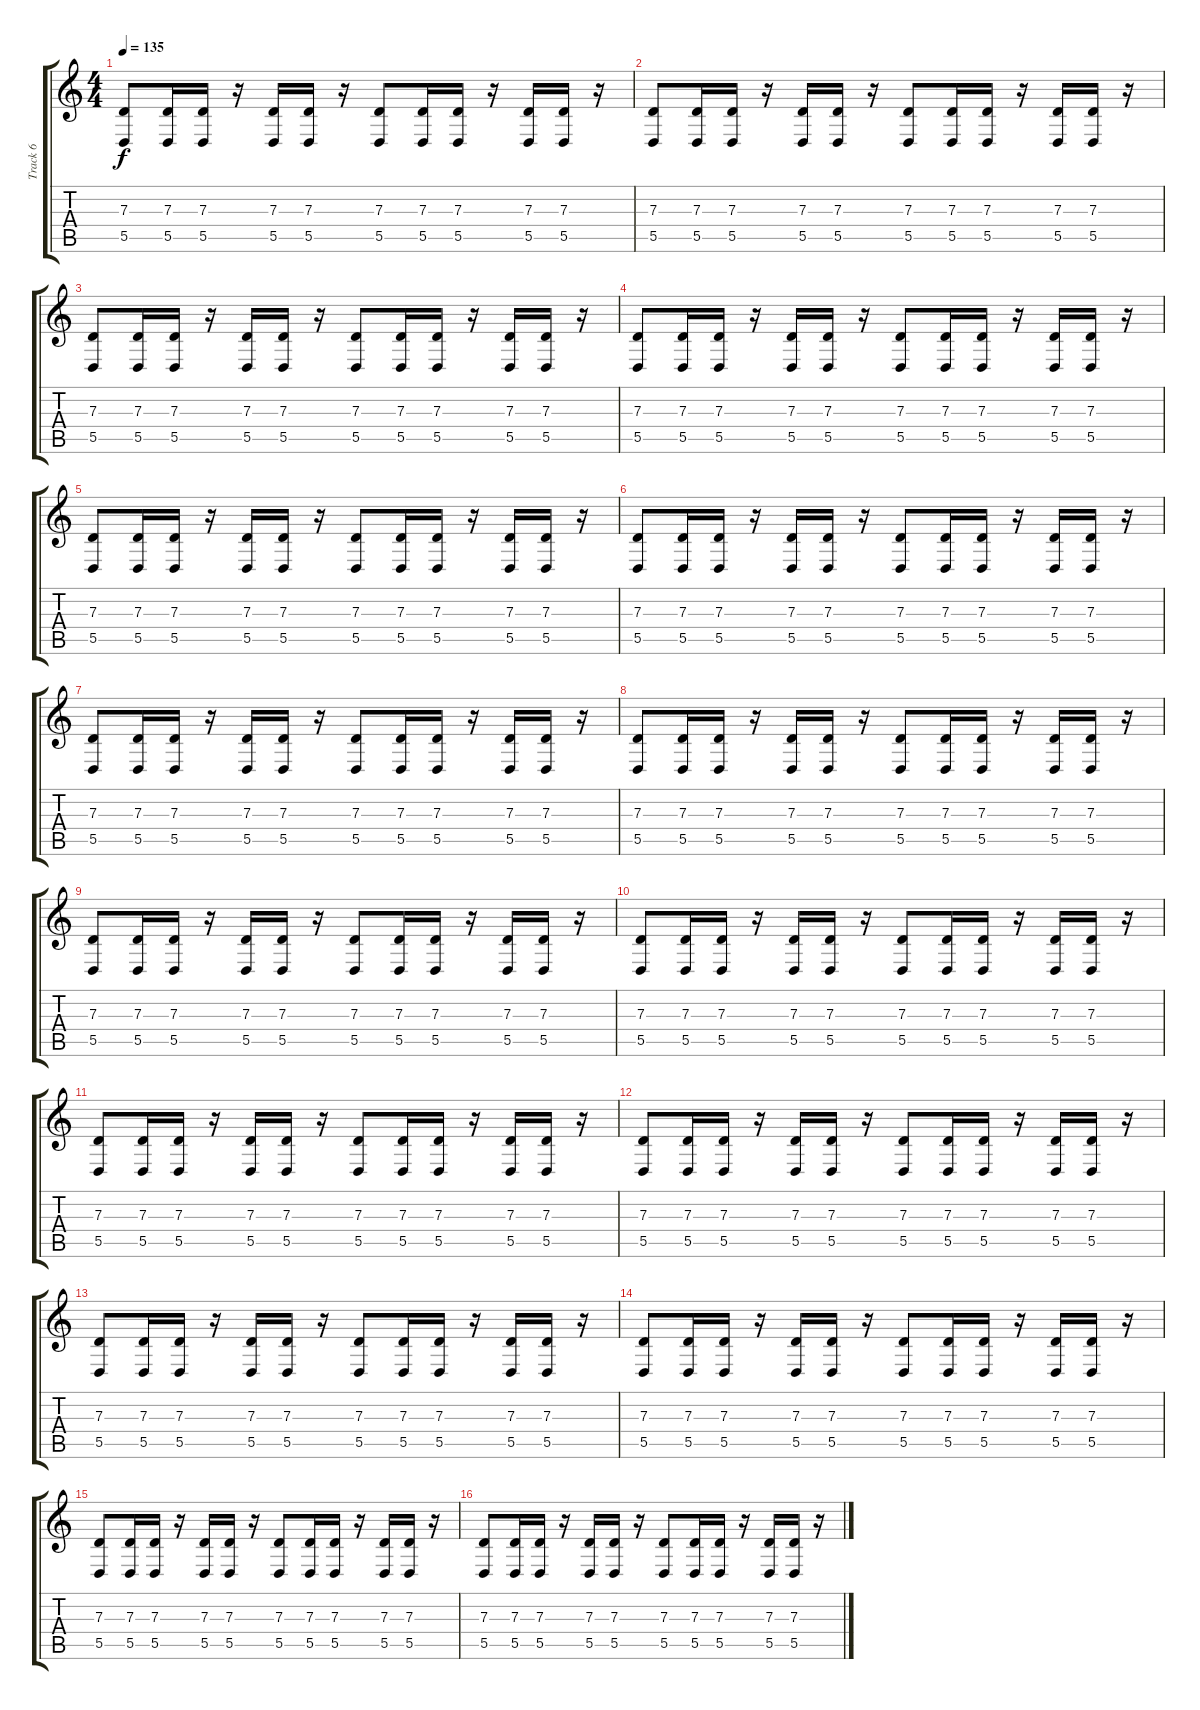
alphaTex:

\track ("Track 6" "Track 6") {instrument pad1newage}
\staff {score tabs}
\tuning (E4 B3 G3 D3 A2 E2) {hide}
\ts (4 4)
\tempo 135
\clef g2
\ks c
(7.3 5.5).8{dy f} (7.3 5.5).16 (7.3 5.5).16 r.16 (7.3 5.5).16 (7.3 5.5).16 r.16 (7.3 5.5).8 (7.3 5.5).16 (7.3 5.5).16 r.16 (7.3 5.5).16 (7.3 5.5).16 r.16 |
(7.3 5.5).8 (7.3 5.5).16 (7.3 5.5).16 r.16 (7.3 5.5).16 (7.3 5.5).16 r.16 (7.3 5.5).8 (7.3 5.5).16 (7.3 5.5).16 r.16 (7.3 5.5).16 (7.3 5.5).16 r.16 |
(7.3 5.5).8 (7.3 5.5).16 (7.3 5.5).16 r.16 (7.3 5.5).16 (7.3 5.5).16 r.16 (7.3 5.5).8 (7.3 5.5).16 (7.3 5.5).16 r.16 (7.3 5.5).16 (7.3 5.5).16 r.16 |
(7.3 5.5).8 (7.3 5.5).16 (7.3 5.5).16 r.16 (7.3 5.5).16 (7.3 5.5).16 r.16 (7.3 5.5).8 (7.3 5.5).16 (7.3 5.5).16 r.16 (7.3 5.5).16 (7.3 5.5).16 r.16 |
(7.3 5.5).8 (7.3 5.5).16 (7.3 5.5).16 r.16 (7.3 5.5).16 (7.3 5.5).16 r.16 (7.3 5.5).8 (7.3 5.5).16 (7.3 5.5).16 r.16 (7.3 5.5).16 (7.3 5.5).16 r.16 |
(7.3 5.5).8 (7.3 5.5).16 (7.3 5.5).16 r.16 (7.3 5.5).16 (7.3 5.5).16 r.16 (7.3 5.5).8 (7.3 5.5).16 (7.3 5.5).16 r.16 (7.3 5.5).16 (7.3 5.5).16 r.16 |
(7.3 5.5).8 (7.3 5.5).16 (7.3 5.5).16 r.16 (7.3 5.5).16 (7.3 5.5).16 r.16 (7.3 5.5).8 (7.3 5.5).16 (7.3 5.5).16 r.16 (7.3 5.5).16 (7.3 5.5).16 r.16 |
(7.3 5.5).8 (7.3 5.5).16 (7.3 5.5).16 r.16 (7.3 5.5).16 (7.3 5.5).16 r.16 (7.3 5.5).8 (7.3 5.5).16 (7.3 5.5).16 r.16 (7.3 5.5).16 (7.3 5.5).16 r.16 |
(7.3 5.5).8 (7.3 5.5).16 (7.3 5.5).16 r.16 (7.3 5.5).16 (7.3 5.5).16 r.16 (7.3 5.5).8 (7.3 5.5).16 (7.3 5.5).16 r.16 (7.3 5.5).16 (7.3 5.5).16 r.16 |
(7.3 5.5).8 (7.3 5.5).16 (7.3 5.5).16 r.16 (7.3 5.5).16 (7.3 5.5).16 r.16 (7.3 5.5).8 (7.3 5.5).16 (7.3 5.5).16 r.16 (7.3 5.5).16 (7.3 5.5).16 r.16 |
(7.3 5.5).8 (7.3 5.5).16 (7.3 5.5).16 r.16 (7.3 5.5).16 (7.3 5.5).16 r.16 (7.3 5.5).8 (7.3 5.5).16 (7.3 5.5).16 r.16 (7.3 5.5).16 (7.3 5.5).16 r.16 |
(7.3 5.5).8 (7.3 5.5).16 (7.3 5.5).16 r.16 (7.3 5.5).16 (7.3 5.5).16 r.16 (7.3 5.5).8 (7.3 5.5).16 (7.3 5.5).16 r.16 (7.3 5.5).16 (7.3 5.5).16 r.16 |
(7.3 5.5).8 (7.3 5.5).16 (7.3 5.5).16 r.16 (7.3 5.5).16 (7.3 5.5).16 r.16 (7.3 5.5).8 (7.3 5.5).16 (7.3 5.5).16 r.16 (7.3 5.5).16 (7.3 5.5).16 r.16 |
(7.3 5.5).8 (7.3 5.5).16 (7.3 5.5).16 r.16 (7.3 5.5).16 (7.3 5.5).16 r.16 (7.3 5.5).8 (7.3 5.5).16 (7.3 5.5).16 r.16 (7.3 5.5).16 (7.3 5.5).16 r.16 |
(7.3 5.5).8 (7.3 5.5).16 (7.3 5.5).16 r.16 (7.3 5.5).16 (7.3 5.5).16 r.16 (7.3 5.5).8 (7.3 5.5).16 (7.3 5.5).16 r.16 (7.3 5.5).16 (7.3 5.5).16 r.16 |
(7.3 5.5).8 (7.3 5.5).16 (7.3 5.5).16 r.16 (7.3 5.5).16 (7.3 5.5).16 r.16 (7.3 5.5).8 (7.3 5.5).16 (7.3 5.5).16 r.16 (7.3 5.5).16 (7.3 5.5).16 r.16
